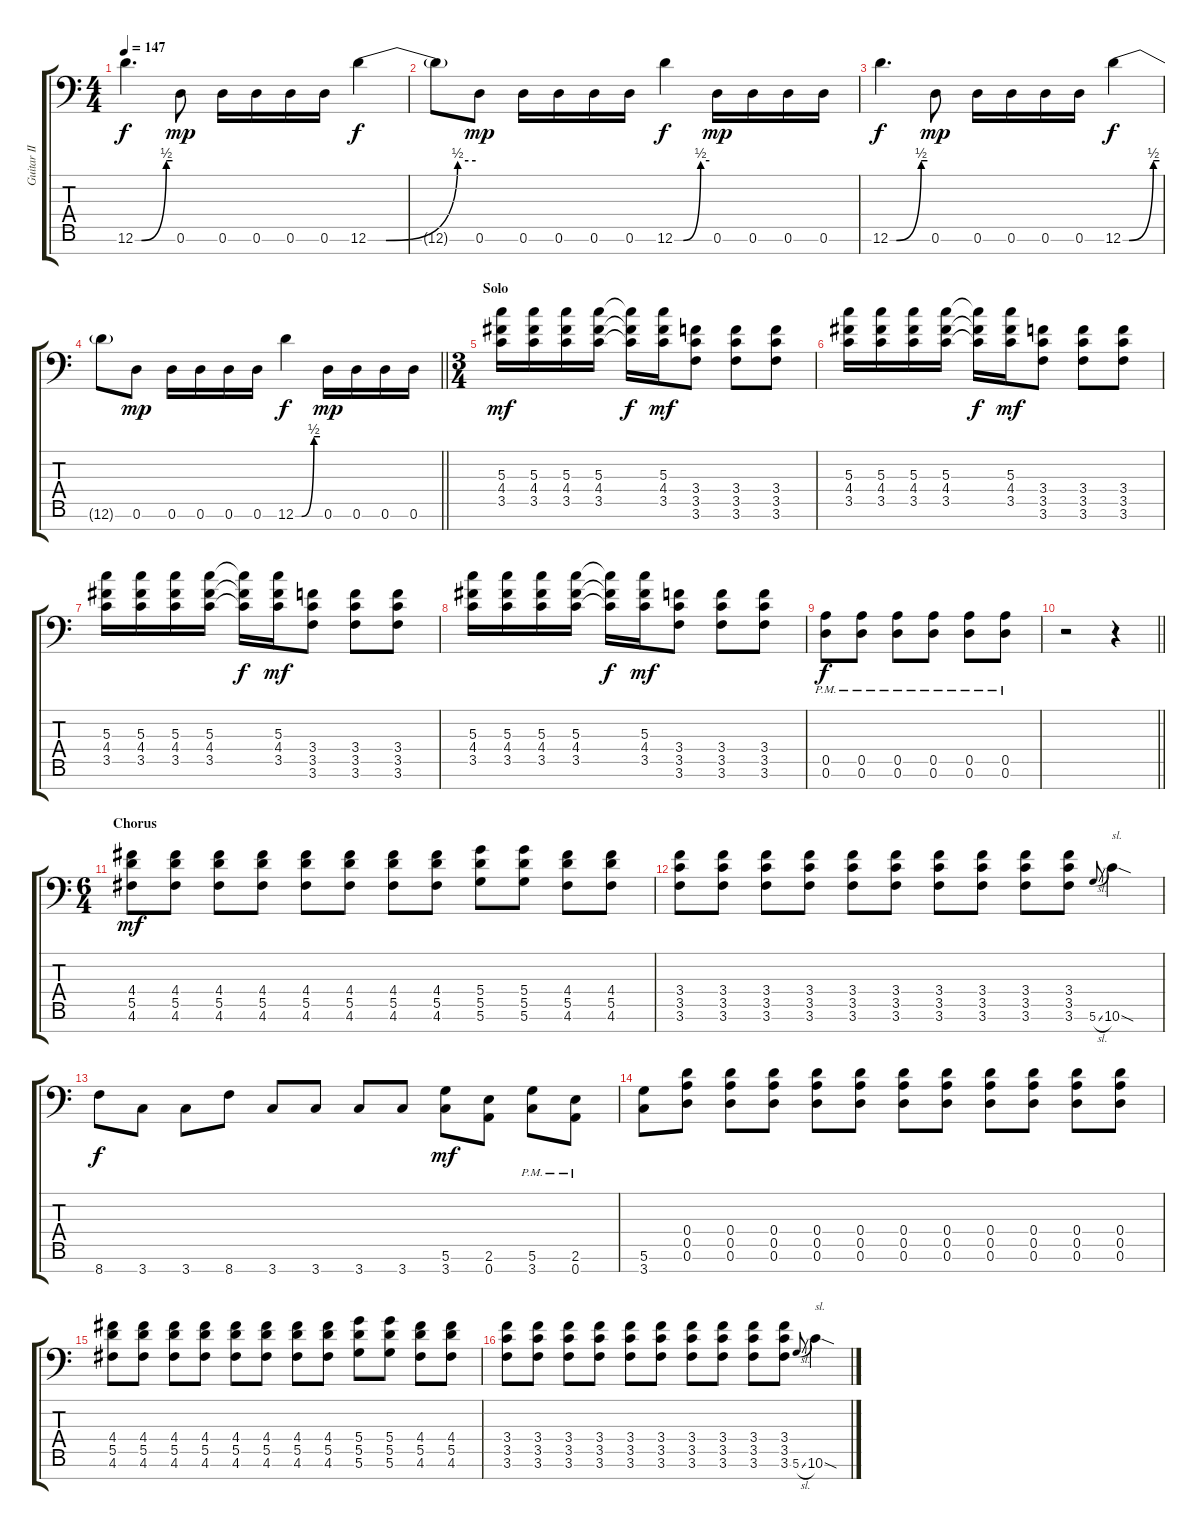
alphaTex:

\track ("Guitar II" "Guitar II") {instrument distortionguitar}
\staff {score tabs}
\tuning (E4 B3 G3 D3 A2 D2 A1) {hide}
\ts (4 4)
\tempo 147
\clef f4
\ks c
12.6{be (custom 0 0 10 0 50 2 60 2)}.4{d dy f} 0.6.8{dy mp} 0.6.16 0.6.16 0.6.16 0.6.16 12.6{be (custom 0 0 10 0 50 2 60 2)}.4{dy f} |
12.6{t}.8 0.6.8{dy mp} 0.6.16 0.6.16 0.6.16 0.6.16 12.6{be (custom 0 0 15 0 45 2 60 2)}.4{dy f} 0.6.16{dy mp} 0.6.16 0.6.16 0.6.16 |
12.6{be (custom 0 0 10 0 50 2 60 2)}.4{d dy f} 0.6.8{dy mp} 0.6.16 0.6.16 0.6.16 0.6.16 12.6{be (custom 0 0 10 0 50 2 60 2)}.4{dy f} |
\barLineRight lightlight
12.6{t}.8 0.6.8{dy mp} 0.6.16 0.6.16 0.6.16 0.6.16 12.6{be (custom 0 0 15 0 45 2 60 2)}.4{dy f} 0.6.16{dy mp} 0.6.16 0.6.16 0.6.16 |
\ts (3 4)
\section ("" "Solo")
(5.3 4.4 3.5).16{dy mf volume 10} (5.3 4.4 3.5).16 (5.3 4.4 3.5).16 (5.3 4.4 3.5).16 (5.3{t} 4.4{t} 3.5{t}).16{dy f} (5.3 4.4 3.5).16{dy mf} (3.4 3.5 3.6).8 (3.4 3.5 3.6).8 (3.4 3.5 3.6).8 |
(5.3 4.4 3.5).16 (5.3 4.4 3.5).16 (5.3 4.4 3.5).16 (5.3 4.4 3.5).16 (5.3{t} 4.4{t} 3.5{t}).16{dy f} (5.3 4.4 3.5).16{dy mf} (3.4 3.5 3.6).8 (3.4 3.5 3.6).8 (3.4 3.5 3.6).8 |
(5.3 4.4 3.5).16 (5.3 4.4 3.5).16 (5.3 4.4 3.5).16 (5.3 4.4 3.5).16 (5.3{t} 4.4{t} 3.5{t}).16{dy f} (5.3 4.4 3.5).16{dy mf} (3.4 3.5 3.6).8 (3.4 3.5 3.6).8 (3.4 3.5 3.6).8 |
(5.3 4.4 3.5).16 (5.3 4.4 3.5).16 (5.3 4.4 3.5).16 (5.3 4.4 3.5).16 (5.3{t} 4.4{t} 3.5{t}).16{dy f} (5.3 4.4 3.5).16{dy mf} (3.4 3.5 3.6).8 (3.4 3.5 3.6).8 (3.4 3.5 3.6).8 |
(0.5{pm} 0.6{pm}).8{dy f volume 13} (0.5{pm} 0.6{pm}).8 (0.5{pm} 0.6{pm}).8 (0.5{pm} 0.6{pm}).8 (0.5{pm} 0.6{pm}).8 (0.5{pm} 0.6{pm}).8 |
\barLineRight lightlight
r.2 r.4 |
\ts (6 4)
\section ("" "Chorus")
(4.4 5.5 4.6).8{dy mf} (4.4 5.5 4.6).8 (4.4 5.5 4.6).8 (4.4 5.5 4.6).8 (4.4 5.5 4.6).8 (4.4 5.5 4.6).8 (4.4 5.5 4.6).8 (4.4 5.5 4.6).8 (5.4 5.5 5.6).8 (5.4 5.5 5.6).8 (4.4 5.5 4.6).8 (4.4 5.5 4.6).8 |
(3.4 3.5 3.6).8 (3.4 3.5 3.6).8 (3.4 3.5 3.6).8 (3.4 3.5 3.6).8 (3.4 3.5 3.6).8 (3.4 3.5 3.6).8 (3.4 3.5 3.6).8 (3.4 3.5 3.6).8 (3.4 3.5 3.6).8 (3.4 3.5 3.6).8 5.6{sl}.8{gr onbeat} 10.6{sod}.4{txt "sl."} |
8.7.8{dy f} 3.7.8 3.7.8 8.7.8 3.7.8 3.7.8 3.7.8 3.7.8 (5.6 3.7).8{dy mf} (2.6 0.7).8 (5.6{pm} 3.7{pm}).8 (2.6{pm} 0.7{pm}).8 |
(5.6 3.7).8 (0.4 0.5 0.6).8 (0.4 0.5 0.6).8 (0.4 0.5 0.6).8 (0.4 0.5 0.6).8 (0.4 0.5 0.6).8 (0.4 0.5 0.6).8 (0.4 0.5 0.6).8 (0.4 0.5 0.6).8 (0.4 0.5 0.6).8 (0.4 0.5 0.6).8 (0.4 0.5 0.6).8 |
(4.4 5.5 4.6).8 (4.4 5.5 4.6).8 (4.4 5.5 4.6).8 (4.4 5.5 4.6).8 (4.4 5.5 4.6).8 (4.4 5.5 4.6).8 (4.4 5.5 4.6).8 (4.4 5.5 4.6).8 (5.4 5.5 5.6).8 (5.4 5.5 5.6).8 (4.4 5.5 4.6).8 (4.4 5.5 4.6).8 |
(3.4 3.5 3.6).8 (3.4 3.5 3.6).8 (3.4 3.5 3.6).8 (3.4 3.5 3.6).8 (3.4 3.5 3.6).8 (3.4 3.5 3.6).8 (3.4 3.5 3.6).8 (3.4 3.5 3.6).8 (3.4 3.5 3.6).8 (3.4 3.5 3.6).8 5.6{sl}.8{gr onbeat} 10.6{sod}.4{txt "sl."}
